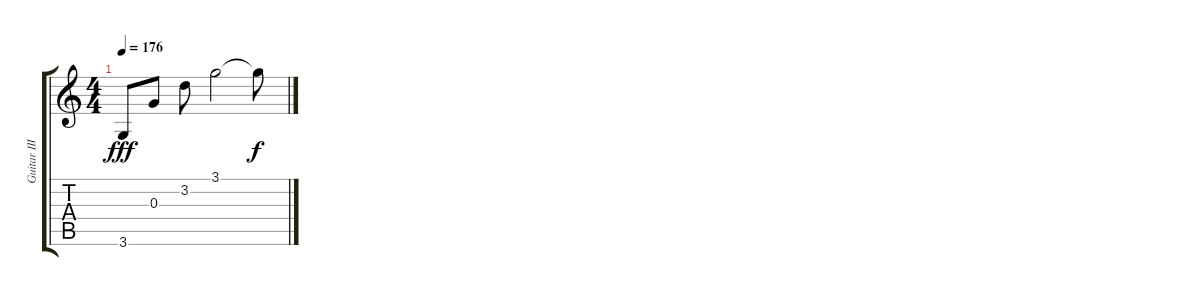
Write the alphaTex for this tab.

\track ("Guitar III - overdub" "Guitar III") {instrument overdrivenguitar}
\staff {score tabs}
\tuning (E4 B3 G3 D3 A2 E2) {hide}
\ts (4 4)
\tempo 176
\clef g2
\ks c
3.6.8{dy fff} 0.3.8 3.2.8 3.1.2 3.1{t}.8{dy f}
